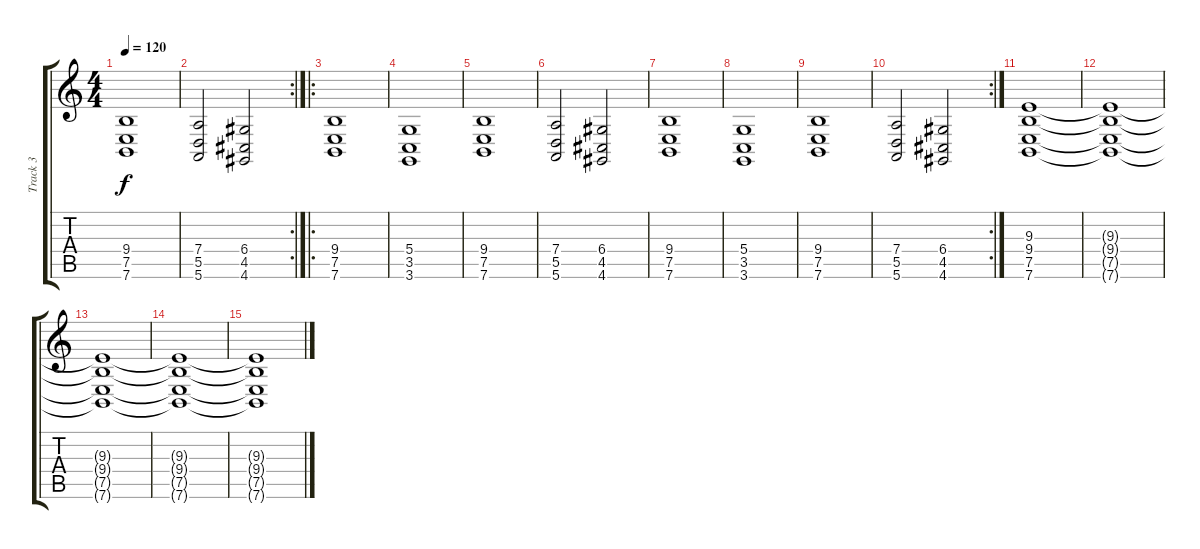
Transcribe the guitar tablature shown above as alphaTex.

\track ("Track 3" "Track 3") {instrument churchorgan}
\staff {score tabs}
\tuning (E4 B3 G3 D3 A2 E2) {hide}
\ts (4 4)
\tempo 120
\clef g2
\ks c
(9.4 7.5 7.6).1{dy f} |
\rc 2
(7.4 5.5 5.6).2 (6.4 4.5 4.6).2 |
\ro
(9.4 7.5 7.6).1{instrument churchorgan} |
(5.4 3.5 3.6).1 |
(9.4 7.5 7.6).1 |
(7.4 5.5 5.6).2 (6.4 4.5 4.6).2 |
(9.4 7.5 7.6).1 |
(5.4 3.5 3.6).1 |
(9.4 7.5 7.6).1 |
\rc 2
(7.4 5.5 5.6).2 (6.4 4.5 4.6).2 |
(9.3 9.4 7.5 7.6).1{volume 0} |
(9.3{t} 9.4{t} 7.5{t} 7.6{t}).1 |
(9.3{t} 9.4{t} 7.5{t} 7.6{t}).1 |
(9.3{t} 9.4{t} 7.5{t} 7.6{t}).1 |
(9.3{t} 9.4{t} 7.5{t} 7.6{t}).1
